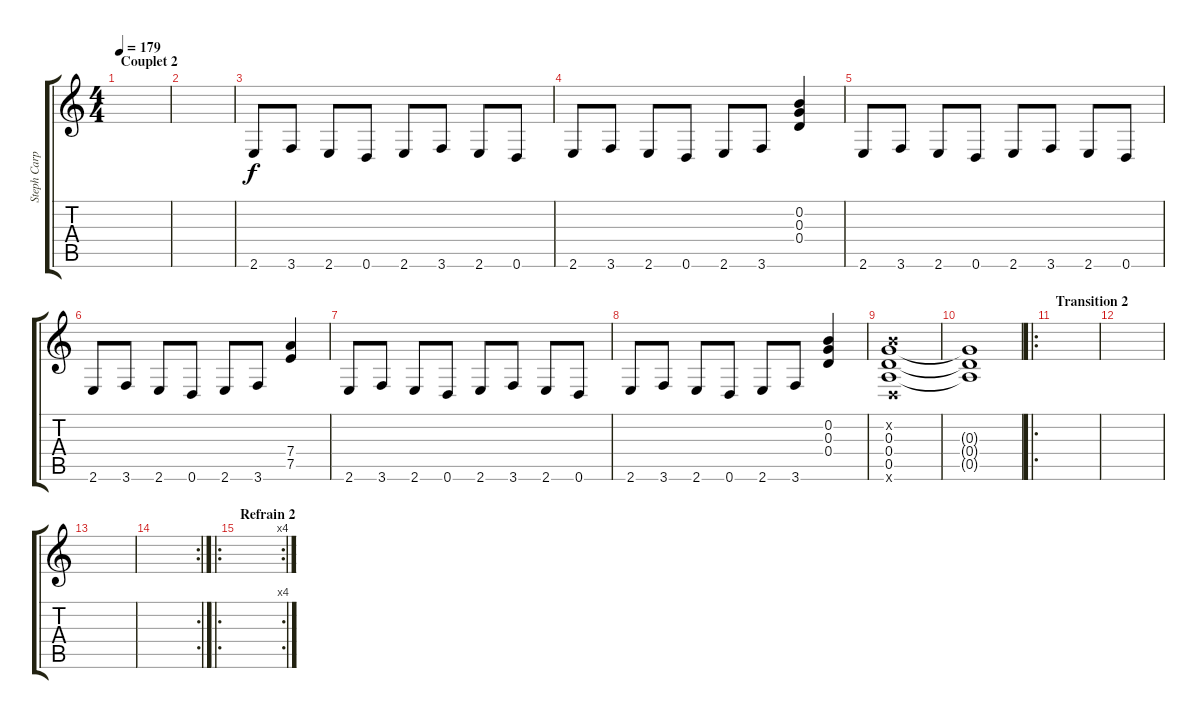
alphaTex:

\track ("Steph Carpenter [backup]" "Steph Carp") {instrument overdrivenguitar}
\staff {score tabs}
\tuning (E4 B3 G3 D3 A2 D2) {hide}
\ts (4 4)
\section ("" "Couplet 2")
\tempo 179
\clef g2
\ks c
|
|
2.6.8{volume 16 instrument distortionguitar} 3.6.8 2.6.8 0.6.8 2.6.8 3.6.8 2.6.8 0.6.8 |
2.6.8 3.6.8 2.6.8 0.6.8 2.6.8 3.6.8 (0.2 0.3 0.4).4 |
2.6.8 3.6.8 2.6.8 0.6.8 2.6.8 3.6.8 2.6.8 0.6.8 |
2.6.8 3.6.8 2.6.8 0.6.8 2.6.8 3.6.8 (7.4 7.5).4 |
2.6.8 3.6.8 2.6.8 0.6.8 2.6.8 3.6.8 2.6.8 0.6.8 |
2.6.8 3.6.8 2.6.8 0.6.8 2.6.8 3.6.8 (0.2 0.3 0.4).4 |
(0.2{x} 0.3 0.4 0.5 0.6{x}).1{volume 13 instrument overdrivenguitar} |
(0.3{t} 0.4{t} 0.5{t}).1 |
\ro
\section ("" "Transition 2")
|
|
|
\rc 2
|
\ro
\rc 4
\section ("" "Refrain 2")
